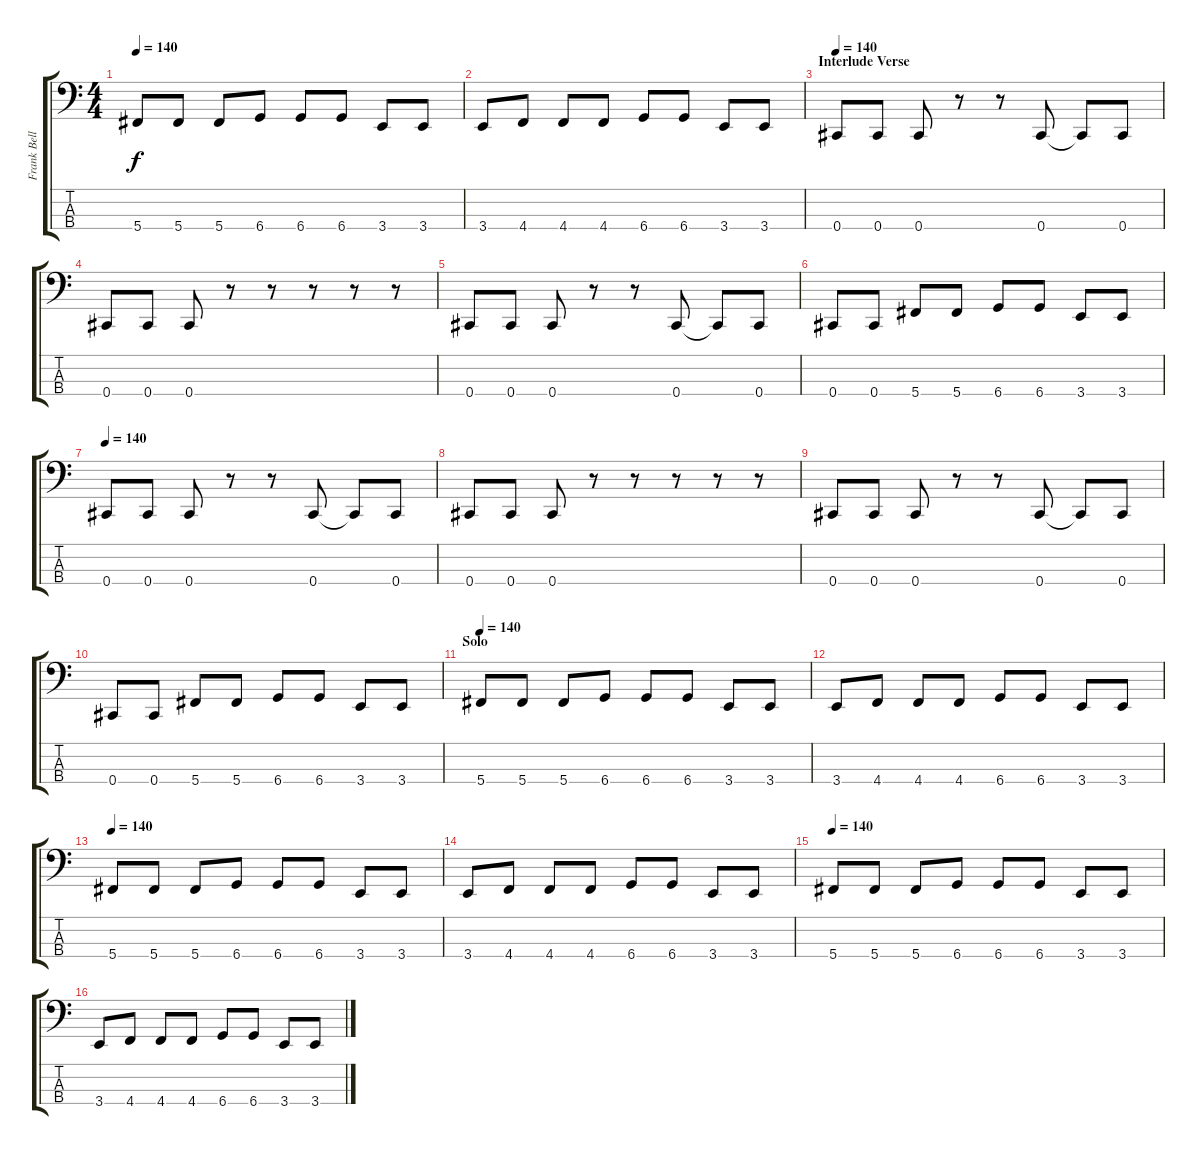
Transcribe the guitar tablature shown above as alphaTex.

\track ("Frank Bello" "Frank Bell") {instrument electricbasspick}
\staff {score tabs}
\tuning (Gb2 Db2 Ab1 Db1) {hide}
\ts (4 4)
\tempo 140
\clef f4
\ks c
5.4.8{dy f} 5.4.8 5.4.8 6.4.8 6.4.8 6.4.8 3.4.8 3.4.8 |
3.4.8 4.4.8 4.4.8 4.4.8 6.4.8 6.4.8 3.4.8 3.4.8 |
\section ("" "Interlude Verse")
\tempo 140
0.4.8 0.4.8 0.4.8 r.8 r.8 0.4.8 0.4{t}.8 0.4.8 |
0.4.8 0.4.8 0.4.8 r.8 r.8 r.8 r.8 r.8 |
0.4.8 0.4.8 0.4.8 r.8 r.8 0.4.8 0.4{t}.8 0.4.8 |
0.4.8 0.4.8 5.4.8 5.4.8 6.4.8 6.4.8 3.4.8 3.4.8 |
\tempo 140
0.4.8 0.4.8 0.4.8 r.8 r.8 0.4.8 0.4{t}.8 0.4.8 |
0.4.8 0.4.8 0.4.8 r.8 r.8 r.8 r.8 r.8 |
0.4.8 0.4.8 0.4.8 r.8 r.8 0.4.8 0.4{t}.8 0.4.8 |
0.4.8 0.4.8 5.4.8 5.4.8 6.4.8 6.4.8 3.4.8 3.4.8 |
\section ("" "Solo")
\tempo 140
5.4.8 5.4.8 5.4.8 6.4.8 6.4.8 6.4.8 3.4.8 3.4.8 |
3.4.8 4.4.8 4.4.8 4.4.8 6.4.8 6.4.8 3.4.8 3.4.8 |
\tempo 140
5.4.8 5.4.8 5.4.8 6.4.8 6.4.8 6.4.8 3.4.8 3.4.8 |
3.4.8 4.4.8 4.4.8 4.4.8 6.4.8 6.4.8 3.4.8 3.4.8 |
\tempo 140
5.4.8 5.4.8 5.4.8 6.4.8 6.4.8 6.4.8 3.4.8 3.4.8 |
3.4.8 4.4.8 4.4.8 4.4.8 6.4.8 6.4.8 3.4.8 3.4.8
